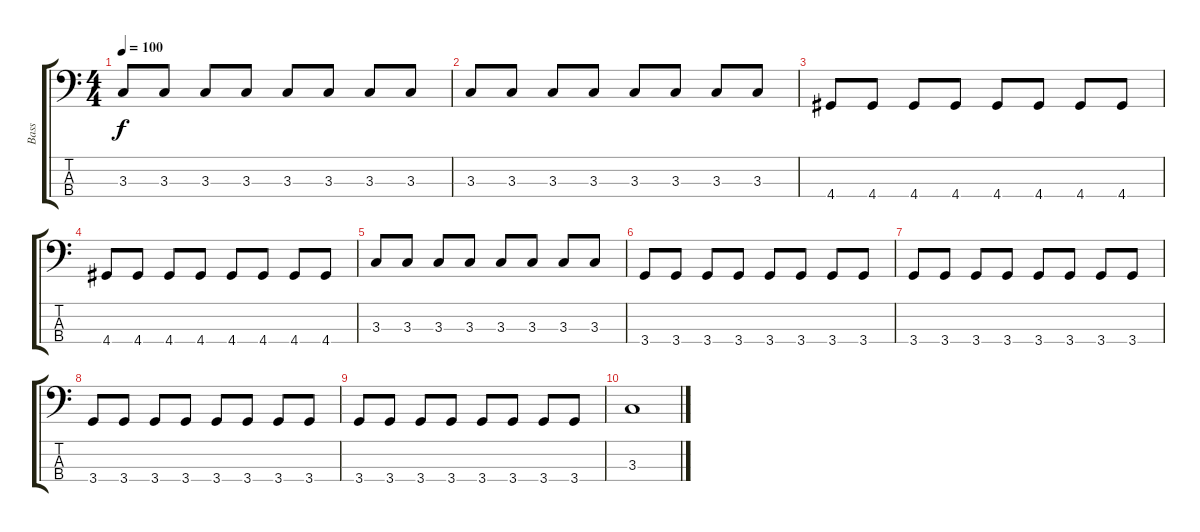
\track ("Bass" "Bass") {instrument electricbassfinger}
\staff {score tabs}
\tuning (G2 D2 A1 E1) {hide}
\ts (4 4)
\tempo 100
\clef f4
\ks c
3.3.8{dy f} 3.3.8 3.3.8 3.3.8 3.3.8 3.3.8 3.3.8 3.3.8 |
3.3.8 3.3.8 3.3.8 3.3.8 3.3.8 3.3.8 3.3.8 3.3.8 |
4.4.8 4.4.8 4.4.8 4.4.8 4.4.8 4.4.8 4.4.8 4.4.8 |
4.4.8 4.4.8 4.4.8 4.4.8 4.4.8 4.4.8 4.4.8 4.4.8 |
3.3.8 3.3.8 3.3.8 3.3.8 3.3.8 3.3.8 3.3.8 3.3.8 |
3.4.8 3.4.8 3.4.8 3.4.8 3.4.8 3.4.8 3.4.8 3.4.8 |
3.4.8 3.4.8 3.4.8 3.4.8 3.4.8 3.4.8 3.4.8 3.4.8 |
3.4.8 3.4.8 3.4.8 3.4.8 3.4.8 3.4.8 3.4.8 3.4.8 |
3.4.8 3.4.8 3.4.8 3.4.8 3.4.8 3.4.8 3.4.8 3.4.8 |
3.3.1
